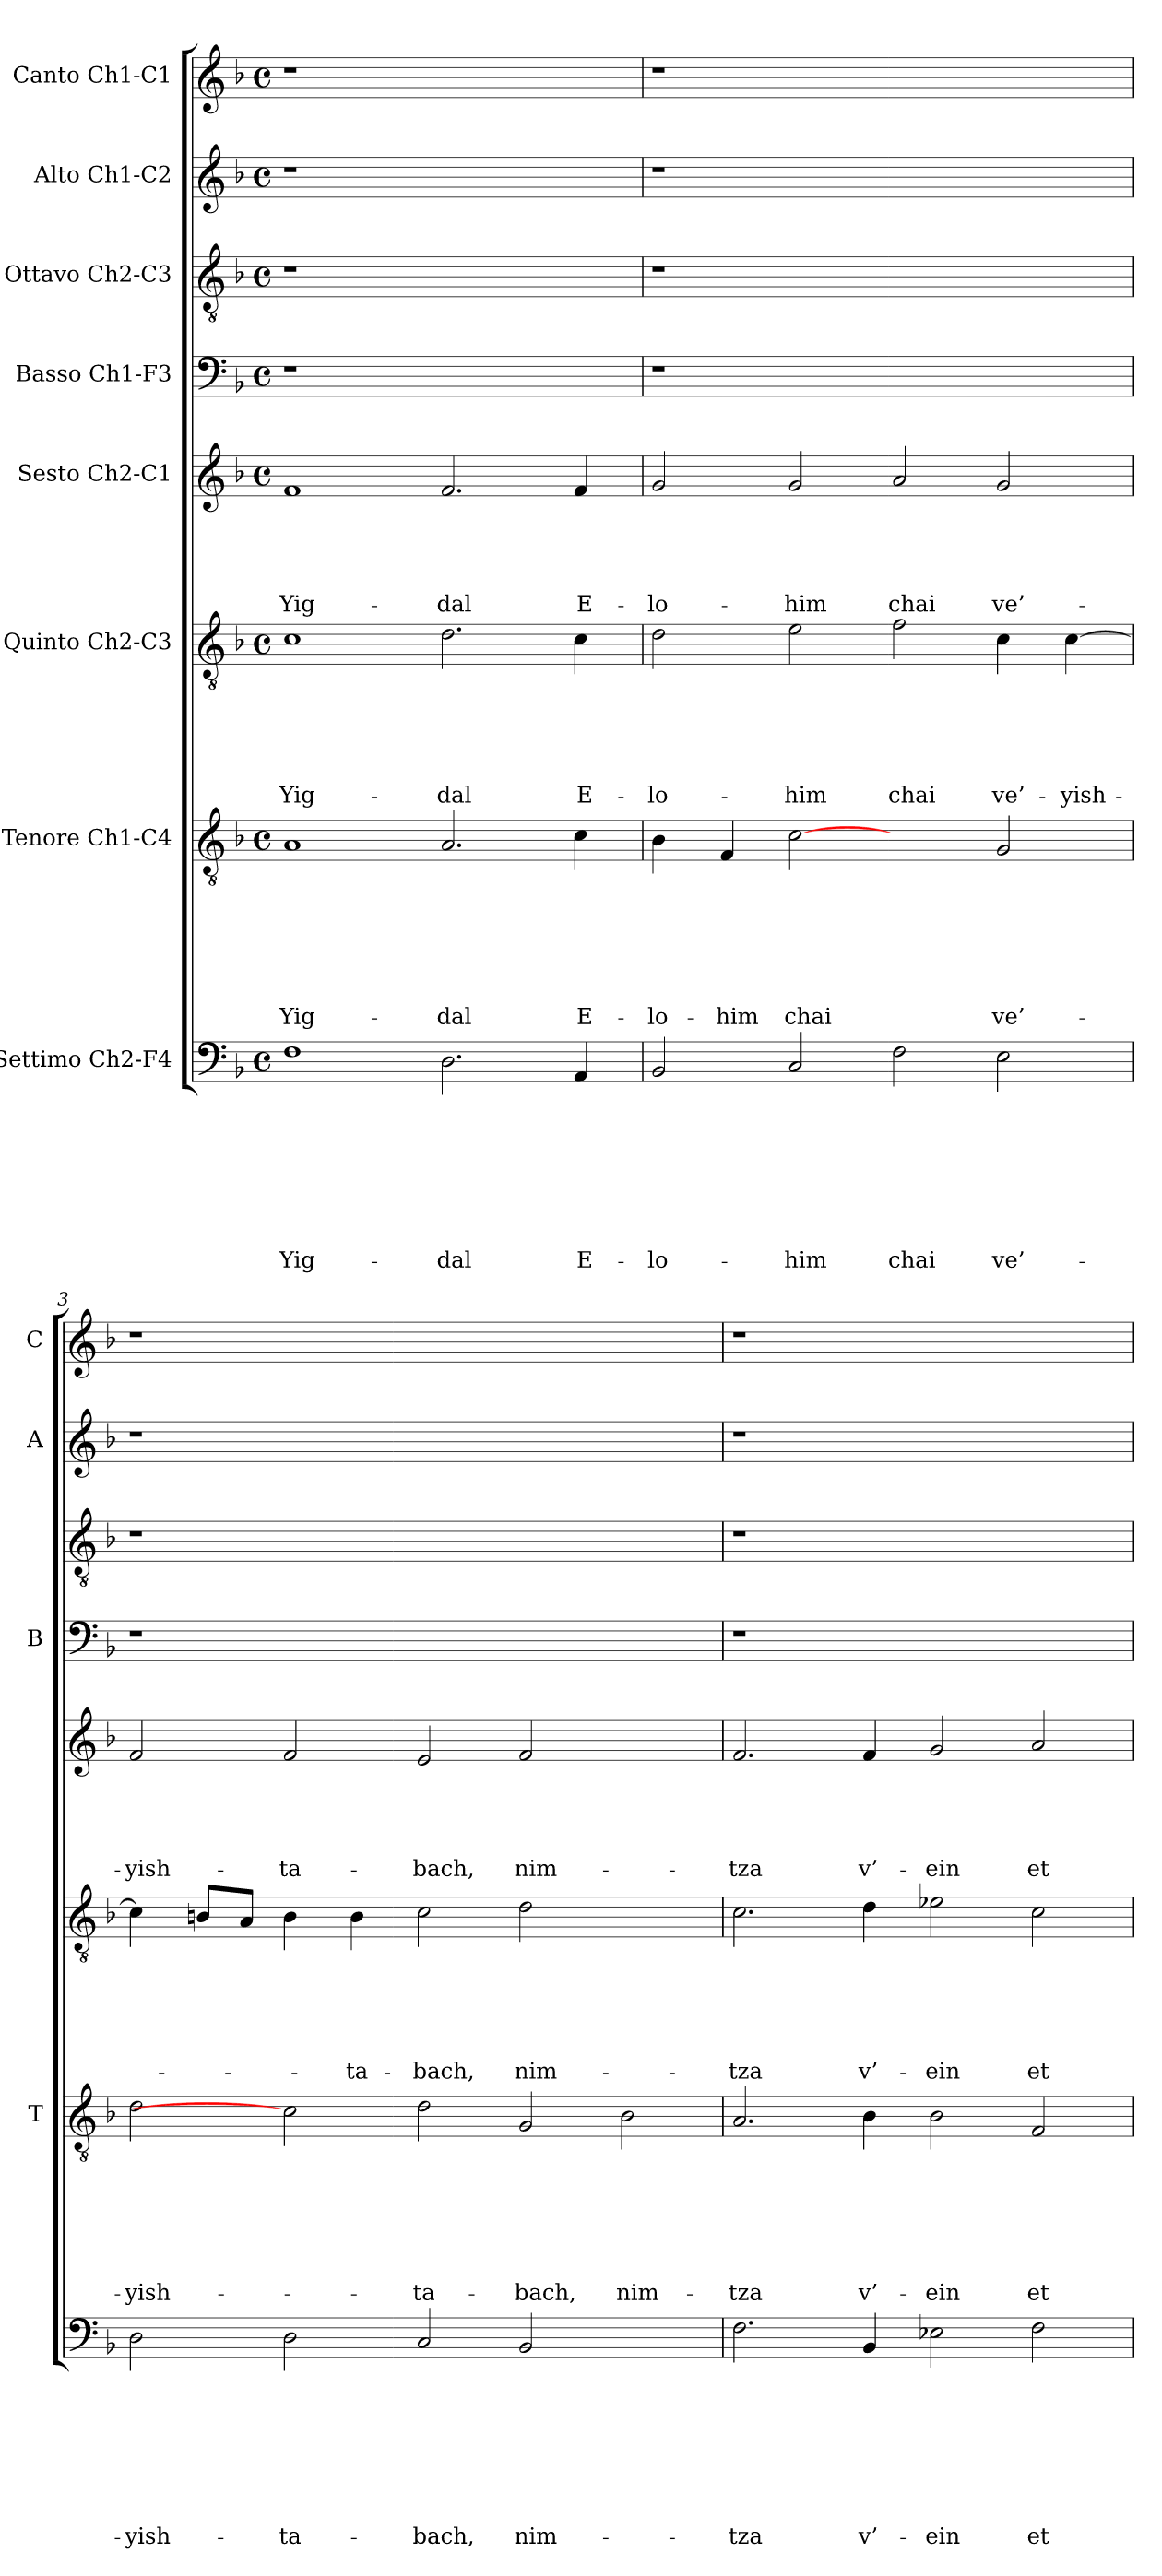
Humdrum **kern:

**kern	**text	**text	**text	**text	**text	**text	**text	**text	**kern	**text	**text	**text	**text	**text	**text	**text	**kern	**text	**text	**text	**text	**text	**text	**kern	**text	**text	**text	**text	**text	**kern	**kern	**kern	**kern
*part8	*part8	*part8	*part8	*part8	*part8	*part8	*part8	*part8	*part7	*part7	*part7	*part7	*part7	*part7	*part7	*part7	*part6	*part6	*part6	*part6	*part6	*part6	*part6	*part5	*part5	*part5	*part5	*part5	*part5	*part4	*part3	*part2	*part1
*staff8	*staff8	*staff8	*staff8	*staff8	*staff8	*staff8	*staff8	*staff8	*staff7	*staff7	*staff7	*staff7	*staff7	*staff7	*staff7	*staff7	*staff6	*staff6	*staff6	*staff6	*staff6	*staff6	*staff6	*staff5	*staff5	*staff5	*staff5	*staff5	*staff5	*staff4	*staff3	*staff2	*staff1
*I"Settimo Ch2-F4	*	*	*	*	*	*	*	*	*I"Tenore Ch1-C4	*	*	*	*	*	*	*	*I"Quinto Ch2-C3	*	*	*	*	*	*	*I"Sesto Ch2-C1	*	*	*	*	*	*I"Basso Ch1-F3	*I"Ottavo Ch2-C3	*I"Alto Ch1-C2	*I"Canto Ch1-C1
*	*	*	*	*	*	*	*	*	*I'T	*	*	*	*	*	*	*	*	*	*	*	*	*	*	*	*	*	*	*	*	*I'B	*	*I'A	*I'C
*clefF4	*	*	*	*	*	*	*	*	*clefGv2	*	*	*	*	*	*	*	*clefGv2	*	*	*	*	*	*	*clefG2	*	*	*	*	*	*clefF4	*clefGv2	*clefG2	*clefG2
*k[b-]	*	*	*	*	*	*	*	*	*k[b-]	*	*	*	*	*	*	*	*k[b-]	*	*	*	*	*	*	*k[b-]	*	*	*	*	*	*k[b-]	*k[b-]	*k[b-]	*k[b-]
*F:	*	*	*	*	*	*	*	*	*F:	*	*	*	*	*	*	*	*F:	*	*	*	*	*	*	*F:	*	*	*	*	*	*F:	*F:	*F:	*F:
*M4/4	*	*	*	*	*	*	*	*	*M4/4	*	*	*	*	*	*	*	*M4/4	*	*	*	*	*	*	*M4/4	*	*	*	*	*	*M4/4	*M4/4	*M4/4	*M4/4
*met(c)	*	*	*	*	*	*	*	*	*met(c)	*	*	*	*	*	*	*	*met(c)	*	*	*	*	*	*	*met(c)	*	*	*	*	*	*met(c)	*met(c)	*met(c)	*met(c)
=1	=1	=1	=1	=1	=1	=1	=1	=1	=1	=1	=1	=1	=1	=1	=1	=1	=1	=1	=1	=1	=1	=1	=1	=1	=1	=1	=1	=1	=1	=1	=1	=1	=1
!	!	!	!	!	!	!	!	!LO:LY:b	!	!	!	!	!	!	!	!LO:LY:b	!	!	!	!	!	!	!LO:LY:b	!	!	!	!	!	!LO:LY:b	!	!	!	!
1F	.	.	.	.	.	.	.	Yig-	1A	.	.	.	.	.	.	Yig-	1c	.	.	.	.	.	Yig-	1f	.	.	.	.	Yig-	1r	1r	1r	1r
!	!	!	!	!	!	!	!	!LO:LY:b	!	!	!	!	!	!	!	!LO:LY:b	!	!	!	!	!	!	!LO:LY:b	!	!	!	!	!	!LO:LY:b	!	!	!	!
2.D\	.	.	.	.	.	.	.	-dal	2.A/	.	.	.	.	.	.	-dal	2.d\	.	.	.	.	.	-dal	2.f/	.	.	.	.	-dal	1ryy	1ryy	1ryy	1ryy
!	!	!	!	!	!	!	!	!LO:LY:b	!	!	!	!	!	!	!	!LO:LY:b	!	!	!	!	!	!	!LO:LY:b	!	!	!	!	!	!LO:LY:b	!	!	!	!
4AA/	.	.	.	.	.	.	.	E-	4c\	.	.	.	.	.	.	E-	4c\	.	.	.	.	.	E-	4f/	.	.	.	.	E-	.	.	.	.
=2	=2	=2	=2	=2	=2	=2	=2	=2	=2	=2	=2	=2	=2	=2	=2	=2	=2	=2	=2	=2	=2	=2	=2	=2	=2	=2	=2	=2	=2	=2	=2	=2	=2
!	!	!	!	!	!	!	!	!LO:LY:b	!	!	!	!	!	!	!	!LO:LY:b	!	!	!	!	!	!	!LO:LY:b	!	!	!	!	!	!LO:LY:b	!	!	!	!
2BB-/	.	.	.	.	.	.	.	-lo-	4B-\	.	.	.	.	.	.	-lo-	2d\	.	.	.	.	.	-lo-	2g/	.	.	.	.	-lo-	1r	1r	1r	1r
!	!	!	!	!	!	!	!	!	!	!	!	!	!	!	!	!LO:LY:b	!	!	!	!	!	!	!	!	!	!	!	!	!	!	!	!	!
.	.	.	.	.	.	.	.	.	4F/	.	.	.	.	.	.	-him	.	.	.	.	.	.	.	.	.	.	.	.	.	.	.	.	.
!	!	!	!	!	!	!	!	!LO:LY:b	!	!	!	!	!	!	!	!LO:LY:b	!	!	!	!	!	!	!LO:LY:b	!	!	!	!	!	!LO:LY:b	!	!	!	!
2C/	.	.	.	.	.	.	.	-him	[2c	.	.	.	.	.	.	chai	2e\	.	.	.	.	.	-him	2g/	.	.	.	.	-him	.	.	.	.
!	!	!	!	!	!	!	!	!LO:LY:b	!	!	!	!	!	!	!	!	!	!	!	!	!	!	!LO:LY:b	!	!	!	!	!	!LO:LY:b	!	!	!	!
2F\	.	.	.	.	.	.	.	chai	2ryy	.	.	.	.	.	.	.	2f\	.	.	.	.	.	chai	2a/	.	.	.	.	chai	1ryy	1ryy	1ryy	1ryy
!	!	!	!	!	!	!	!	!LO:LY:b	!	!	!	!	!	!	!	!LO:LY:b	!	!	!	!	!	!	!LO:LY:b	!	!	!	!	!	!LO:LY:b	!	!	!	!
2E\	.	.	.	.	.	.	.	ve’-	2G/	.	.	.	.	.	.	ve’-	4c\	.	.	.	.	.	ve’-	2g/	.	.	.	.	ve’-	.	.	.	.
!	!	!	!	!	!	!	!	!	!	!	!	!	!	!	!	!	!	!	!	!	!	!	!LO:LY:b	!	!	!	!	!	!	!	!	!	!
.	.	.	.	.	.	.	.	.	.	.	.	.	.	.	.	.	[4c\	.	.	.	.	.	-yish-	.	.	.	.	.	.	.	.	.	.
=3	=3	=3	=3	=3	=3	=3	=3	=3	=3	=3	=3	=3	=3	=3	=3	=3	=3	=3	=3	=3	=3	=3	=3	=3	=3	=3	=3	=3	=3	=3	=3	=3	=3
!	!	!	!	!	!	!	!	!LO:LY:b	!	!	!	!	!	!	!	!LO:LY:b	!	!	!	!	!	!	!	!	!	!	!	!	!LO:LY:b	!	!	!	!
2D\	.	.	.	.	.	.	.	-yish-	2d\	.	.	.	.	.	.	-yish-	4c\]	.	.	.	.	.	.	2f/	.	.	.	.	-yish-	1r	1r	1r	1r
.	.	.	.	.	.	.	.	.	.	.	.	.	.	.	.	.	8Bn/L	.	.	.	.	.	.	.	.	.	.	.	.	.	.	.	.
.	.	.	.	.	.	.	.	.	.	.	.	.	.	.	.	.	8A/J	.	.	.	.	.	.	.	.	.	.	.	.	.	.	.	.
!	!	!	!	!	!	!	!	!LO:LY:b	!	!	!	!	!	!	!	!	!	!	!	!	!	!	!	!	!	!	!	!	!LO:LY:b	!	!	!	!
2D\	.	.	.	.	.	.	.	-ta-	2c]	.	.	.	.	.	.	.	4B\	.	.	.	.	.	.	2f/	.	.	.	.	-ta-	.	.	.	.
!	!	!	!	!	!	!	!	!	!	!	!	!	!	!	!	!	!	!	!	!	!	!	!LO:LY:b	!	!	!	!	!	!	!	!	!	!
.	.	.	.	.	.	.	.	.	.	.	.	.	.	.	.	.	4B\	.	.	.	.	.	-ta-	.	.	.	.	.	.	.	.	.	.
!	!	!	!	!	!	!	!	!LO:LY:b	!	!	!	!	!	!	!	!LO:LY:b	!	!	!	!	!	!	!LO:LY:b	!	!	!	!	!	!LO:LY:b	!	!	!	!
2C/	.	.	.	.	.	.	.	-bach,	2d\	.	.	.	.	.	.	-ta-	2c\	.	.	.	.	.	-bach,	2e/	.	.	.	.	-bach,	1.ryy	1.ryy	1.ryy	1.ryy
!	!	!	!	!	!	!	!	!LO:LY:b	!	!	!	!	!	!	!	!LO:LY:b	!	!	!	!	!	!	!LO:LY:b	!	!	!	!	!	!LO:LY:b	!	!	!	!
2BB-/	.	.	.	.	.	.	.	nim-	2G/	.	.	.	.	.	.	-bach,	2d\	.	.	.	.	.	nim-	2f/	.	.	.	.	nim-	.	.	.	.
!	!	!	!	!	!	!	!	!	!	!	!	!	!	!	!	!LO:LY:b	!	!	!	!	!	!	!	!	!	!	!	!	!	!	!	!	!
2ryy	.	.	.	.	.	.	.	.	2B-\	.	.	.	.	.	.	nim-	2ryy	.	.	.	.	.	.	2ryy	.	.	.	.	.	.	.	.	.
=4	=4	=4	=4	=4	=4	=4	=4	=4	=4	=4	=4	=4	=4	=4	=4	=4	=4	=4	=4	=4	=4	=4	=4	=4	=4	=4	=4	=4	=4	=4	=4	=4	=4
!	!	!	!	!	!	!	!	!LO:LY:b	!	!	!	!	!	!	!	!LO:LY:b	!	!	!	!	!	!	!LO:LY:b	!	!	!	!	!	!LO:LY:b	!	!	!	!
2.F\	.	.	.	.	.	.	.	-tza	2.A/	.	.	.	.	.	.	-tza	2.c\	.	.	.	.	.	-tza	2.f/	.	.	.	.	-tza	1r	1r	1r	1r
!	!	!	!	!	!	!	!	!LO:LY:b	!	!	!	!	!	!	!	!LO:LY:b	!	!	!	!	!	!	!LO:LY:b	!	!	!	!	!	!LO:LY:b	!	!	!	!
4BB-/	.	.	.	.	.	.	.	v’-	4B-\	.	.	.	.	.	.	v’-	4d\	.	.	.	.	.	v’-	4f/	.	.	.	.	v’-	.	.	.	.
!	!	!	!	!	!	!	!	!LO:LY:b	!	!	!	!	!	!	!	!LO:LY:b	!	!	!	!	!	!	!LO:LY:b	!	!	!	!	!	!LO:LY:b	!	!	!	!
2E-X\	.	.	.	.	.	.	.	-ein	2B-\	.	.	.	.	.	.	-ein	2e-X\	.	.	.	.	.	-ein	2g/	.	.	.	.	-ein	1ryy	1ryy	1ryy	1ryy
!	!	!	!	!	!	!	!	!LO:LY:b	!	!	!	!	!	!	!	!LO:LY:b	!	!	!	!	!	!	!LO:LY:b	!	!	!	!	!	!LO:LY:b	!	!	!	!
2F\	.	.	.	.	.	.	.	et	2F/	.	.	.	.	.	.	et	2c\	.	.	.	.	.	et	2a/	.	.	.	.	et	.	.	.	.
=	=	=	=	=	=	=	=	=	=	=	=	=	=	=	=	=	=	=	=	=	=	=	=	=	=	=	=	=	=	=	=	=	=
*-	*-	*-	*-	*-	*-	*-	*-	*-	*-	*-	*-	*-	*-	*-	*-	*-	*-	*-	*-	*-	*-	*-	*-	*-	*-	*-	*-	*-	*-	*-	*-	*-	*-
